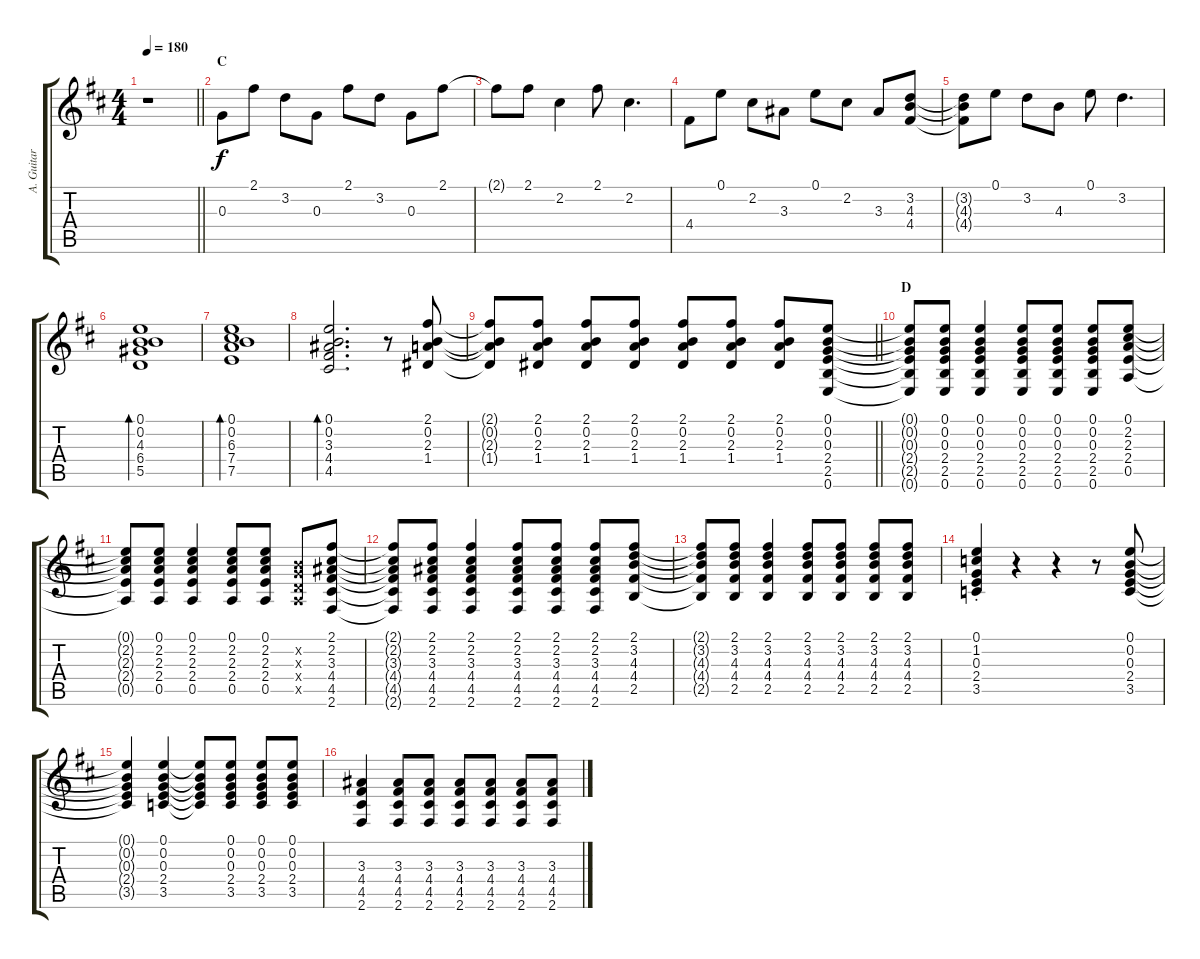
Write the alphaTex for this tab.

\track ("A. Guitar" "A. Guitar") {instrument acousticguitarsteel}
\staff {score tabs}
\tuning (E4 B3 G3 D3 A2 E2) {hide}
\ts (4 4)
\tempo 180
\clef g2
\barLineRight lightlight
\ks d
r.1{dy f} |
\section ("" "C")
0.3.8 2.1.8 3.2.8 0.3.8 2.1.8 3.2.8 0.3.8 2.1.8 |
2.1{t}.8 2.1.8 2.2.4 2.1.8 2.2.4{d} |
4.4.8 0.1.8 2.2.8 3.3.8 0.1.8 2.2.8 3.3.8 (3.2 4.3 4.4).8 |
(3.2{t} 4.3{t} 4.4{t}).8 0.1.8 3.2.8 4.3.8 0.1.8 3.2.4{d} |
(0.1 0.2 4.3 6.4 5.5).1{bd 240} |
(0.1 0.2 6.3 7.4 7.5).1{bd 240} |
(0.1 0.2 3.3 4.4 4.5).2{d bd 240} r.8 (2.1 0.2 2.3 1.4).8 |
\barLineRight lightlight
(2.1{t} 0.2{t} 2.3{t} 1.4{t}).8 (2.1 0.2 2.3 1.4).8 (2.1 0.2 2.3 1.4).8 (2.1 0.2 2.3 1.4).8 (2.1 0.2 2.3 1.4).8 (2.1 0.2 2.3 1.4).8 (2.1 0.2 2.3 1.4).8 (0.1 0.2 0.3 2.4 2.5 0.6).8 |
\section ("" "D")
(0.1{t} 0.2{t} 0.3{t} 2.4{t} 2.5{t} 0.6{t}).8 (0.1 0.2 0.3 2.4 2.5 0.6).8 (0.1 0.2 0.3 2.4 2.5 0.6).4 (0.1 0.2 0.3 2.4 2.5 0.6).8 (0.1 0.2 0.3 2.4 2.5 0.6).8 (0.1 0.2 0.3 2.4 2.5 0.6).8 (0.1 2.2 2.3 2.4 0.5).8 |
(0.1{t} 2.2{t} 2.3{t} 2.4{t} 0.5{t}).8 (0.1 2.2 2.3 2.4 0.5).8 (0.1 2.2 2.3 2.4 0.5).4 (0.1 2.2 2.3 2.4 0.5).8 (0.1 2.2 2.3 2.4 0.5).8 (0.2{x} 0.3{x} 0.4{x} 0.5{x}).8 (2.1 2.2 3.3 4.4 4.5 2.6).8 |
(2.1{t} 2.2{t} 3.3{t} 4.4{t} 4.5{t} 2.6{t}).8 (2.1 2.2 3.3 4.4 4.5 2.6).8 (2.1 2.2 3.3 4.4 4.5 2.6).4 (2.1 2.2 3.3 4.4 4.5 2.6).8 (2.1 2.2 3.3 4.4 4.5 2.6).8 (2.1 2.2 3.3 4.4 4.5 2.6).8 (2.1 3.2 4.3 4.4 2.5).8 |
(2.1{t} 3.2{t} 4.3{t} 4.4{t} 2.5{t}).8 (2.1 3.2 4.3 4.4 2.5).8 (2.1 3.2 4.3 4.4 2.5).4 (2.1 3.2 4.3 4.4 2.5).8 (2.1 3.2 4.3 4.4 2.5).8 (2.1 3.2 4.3 4.4 2.5).8 (2.1 3.2 4.3 4.4 2.5).8 |
(0.1{st} 1.2{st} 0.3{st} 2.4{st} 3.5{st}).4 r.4 r.4 r.8 (0.1 0.2 0.3 2.4 3.5).8 |
(0.1{t} 0.2{t} 0.3{t} 2.4{t} 3.5{t}).4 (0.1 0.2 0.3 2.4 3.5).4 (0.1{t} 0.2{t} 0.3{t} 2.4{t} 3.5{t}).8 (0.1 0.2 0.3 2.4 3.5).8 (0.1 0.2 0.3 2.4 3.5).8 (0.1 0.2 0.3 2.4 3.5).8 |
(3.3 4.4 4.5 2.6).4 (3.3 4.4 4.5 2.6).8 (3.3 4.4 4.5 2.6).8 (3.3 4.4 4.5 2.6).8 (3.3 4.4 4.5 2.6).8 (3.3 4.4 4.5 2.6).8 (3.3 4.4 4.5 2.6).8
